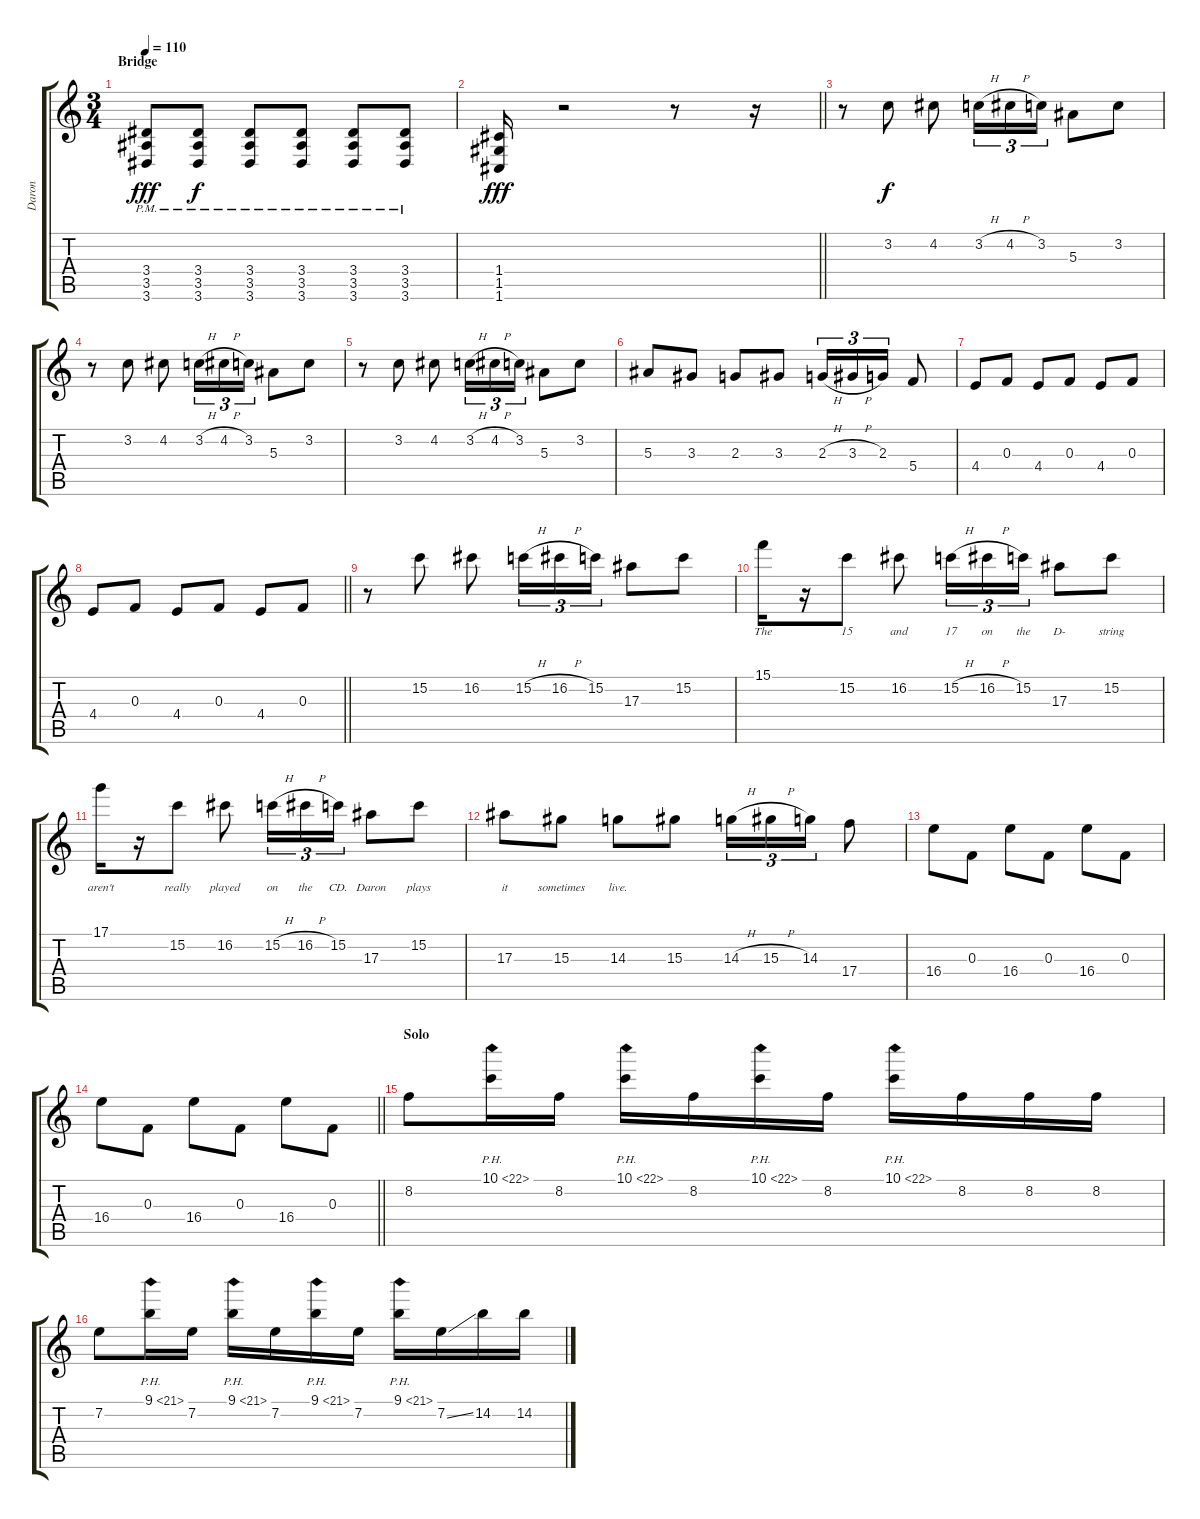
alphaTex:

\track ("Daron" "Daron") {instrument distortionguitar}
\staff {score tabs}
\tuning (D4 A3 F3 C3 G2 C2) {hide}
\ts (3 4)
\section ("" "Bridge")
\tempo 110
\clef g2
\ks c
(3.4{pm} 3.5{pm} 3.6{pm}).8{dy fff} (3.4{pm} 3.5{pm} 3.6{pm}).8{dy f} (3.4{pm} 3.5{pm} 3.6{pm}).8 (3.4{pm} 3.5{pm} 3.6{pm}).8 (3.4{pm} 3.5{pm} 3.6{pm}).8 (3.4{pm} 3.5{pm} 3.6{pm}).8 |
\barLineRight lightlight
(1.4 1.5 1.6).16{dy fff} r.2 r.8 r.16 |
r.8 3.2.8{dy f} 4.2.8 3.2{h}.16{tu (3 2)} 4.2{h}.16{tu (3 2)} 3.2.16{tu (3 2)} 5.3.8 3.2.8 |
r.8 3.2.8 4.2.8 3.2{h}.16{tu (3 2)} 4.2{h}.16{tu (3 2)} 3.2.16{tu (3 2)} 5.3.8 3.2.8 |
r.8 3.2.8 4.2.8 3.2{h}.16{tu (3 2)} 4.2{h}.16{tu (3 2)} 3.2.16{tu (3 2)} 5.3.8 3.2.8 |
5.3.8 3.3.8 2.3.8 3.3.8 2.3{h}.16{tu (3 2)} 3.3{h}.16{tu (3 2)} 2.3.16{tu (3 2)} 5.4.8 |
4.4.8 0.3.8 4.4.8 0.3.8 4.4.8 0.3.8 |
\barLineRight lightlight
4.4.8 0.3.8 4.4.8 0.3.8 4.4.8 0.3.8 |
r.8 15.2.8 16.2.8 15.2{h}.16{tu (3 2)} 16.2{h}.16{tu (3 2)} 15.2.16{tu (3 2)} 17.3.8 15.2.8 |
15.1.16{lyrics (0 "The") lyrics (1 "") lyrics (2 "") lyrics (3 "") lyrics (4 "")} r.16 15.2.8{lyrics (0 "15") lyrics (1 "") lyrics (2 "") lyrics (3 "") lyrics (4 "")} 16.2.8{lyrics (0 "and") lyrics (1 "") lyrics (2 "") lyrics (3 "") lyrics (4 "")} 15.2{h}.16{tu (3 2) lyrics (0 "17") lyrics (1 "") lyrics (2 "") lyrics (3 "") lyrics (4 "")} 16.2{h}.16{tu (3 2) lyrics (0 "on") lyrics (1 "") lyrics (2 "") lyrics (3 "") lyrics (4 "")} 15.2.16{tu (3 2) lyrics (0 "the") lyrics (1 "") lyrics (2 "") lyrics (3 "") lyrics (4 "")} 17.3.8{lyrics (0 "D-") lyrics (1 "") lyrics (2 "") lyrics (3 "") lyrics (4 "")} 15.2.8{lyrics (0 "string") lyrics (1 "") lyrics (2 "") lyrics (3 "") lyrics (4 "")} |
17.1.16{lyrics (0 "aren't") lyrics (1 "") lyrics (2 "") lyrics (3 "") lyrics (4 "")} r.16 15.2.8{lyrics (0 "really") lyrics (1 "") lyrics (2 "") lyrics (3 "") lyrics (4 "")} 16.2.8{lyrics (0 "played") lyrics (1 "") lyrics (2 "") lyrics (3 "") lyrics (4 "")} 15.2{h}.16{tu (3 2) lyrics (0 "on") lyrics (1 "") lyrics (2 "") lyrics (3 "") lyrics (4 "")} 16.2{h}.16{tu (3 2) lyrics (0 "the") lyrics (1 "") lyrics (2 "") lyrics (3 "") lyrics (4 "")} 15.2.16{tu (3 2) lyrics (0 "CD.") lyrics (1 "") lyrics (2 "") lyrics (3 "") lyrics (4 "")} 17.3.8{lyrics (0 "Daron") lyrics (1 "") lyrics (2 "") lyrics (3 "") lyrics (4 "")} 15.2.8{lyrics (0 "plays") lyrics (1 "") lyrics (2 "") lyrics (3 "") lyrics (4 "")} |
17.3.8{lyrics (0 "it") lyrics (1 "") lyrics (2 "") lyrics (3 "") lyrics (4 "")} 15.3.8{lyrics (0 "sometimes") lyrics (1 "") lyrics (2 "") lyrics (3 "") lyrics (4 "")} 14.3.8{lyrics (0 "live.") lyrics (1 "") lyrics (2 "") lyrics (3 "") lyrics (4 "")} 15.3.8 14.3{h}.16{tu (3 2)} 15.3{h}.16{tu (3 2)} 14.3.16{tu (3 2)} 17.4.8 |
16.4.8 0.3.8 16.4.8 0.3.8 16.4.8 0.3.8 |
\barLineRight lightlight
16.4.8 0.3.8 16.4.8 0.3.8 16.4.8 0.3.8 |
\section ("" "Solo")
8.2.8 10.1{ph 12}.16 8.2.16 10.1{ph 12}.16 8.2.16 10.1{ph 12}.16 8.2.16 10.1{ph 12}.16 8.2.16 8.2.16 8.2.16 |
7.2.8 9.1{ph 12}.16 7.2.16 9.1{ph 12}.16 7.2.16 9.1{ph 12}.16 7.2.16 9.1{ph 12}.16 7.2{ss}.16 14.2.16 14.2.16
